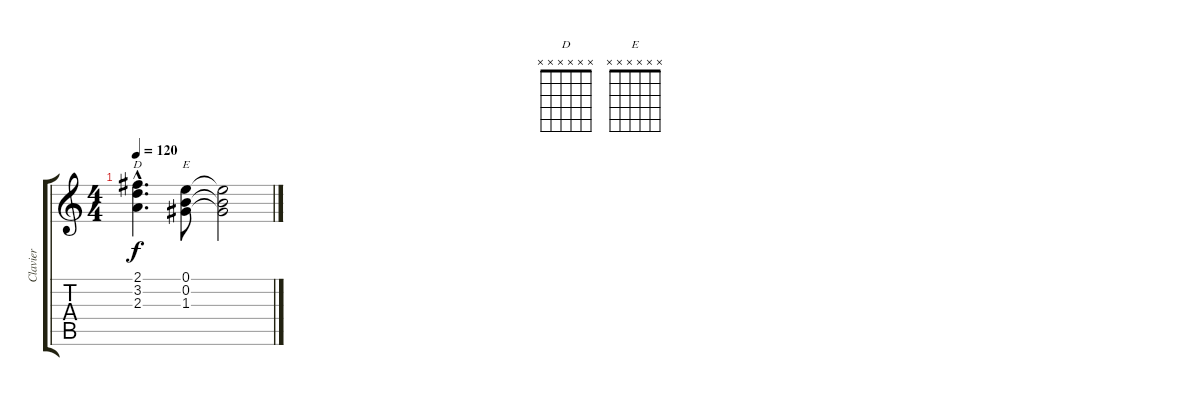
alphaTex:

\track ("Clavier" "Clavier") {instrument percussiveorgan}
\staff {score tabs}
\tuning (E5 B4 G4 D4 A3 E3) {hide}
\chord ("D" x x x x x x) {firstfret 0}
\chord ("E" x x x x x x) {firstfret 0}
\ts (4 4)
\tempo 120
\clef g2
\ks c
(2.1{hac} 3.2{hac} 2.3{hac}).4{d ch "D" dy f} (0.1 0.2 1.3).8{ch "E"} (0.1{t} 0.2{t} 1.3{t}).2
